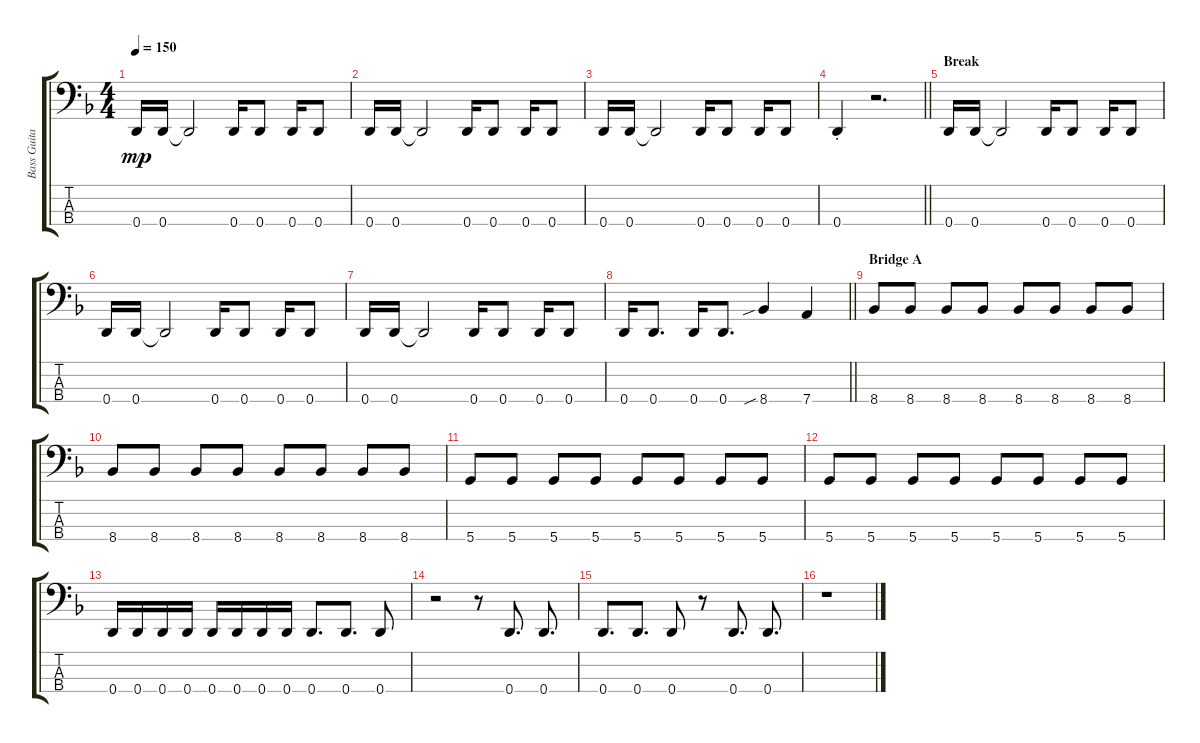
\track ("Bass Guitar" "Bass Guita") {instrument electricbassfinger}
\staff {score tabs}
\tuning (G2 D2 A1 D1) {hide}
\ts (4 4)
\tempo 150
\clef f4
\ks f
0.4.16{dy mp} 0.4.16 0.4{t}.2 0.4.16 0.4.8 0.4.16 0.4.8 |
0.4.16 0.4.16 0.4{t}.2 0.4.16 0.4.8 0.4.16 0.4.8 |
0.4.16 0.4.16 0.4{t}.2 0.4.16 0.4.8 0.4.16 0.4.8 |
\barLineRight lightlight
0.4{st}.4 r.2{d} |
\section ("" "Break")
0.4.16 0.4.16 0.4{t}.2 0.4.16 0.4.8 0.4.16 0.4.8 |
0.4.16 0.4.16 0.4{t}.2 0.4.16 0.4.8 0.4.16 0.4.8 |
0.4.16 0.4.16 0.4{t}.2 0.4.16 0.4.8 0.4.16 0.4.8 |
\barLineRight lightlight
0.4.16 0.4.8{d} 0.4.16 0.4.8{d} 8.4{sib}.4 7.4.4 |
\section ("" "Bridge A")
8.4.8 8.4.8 8.4.8 8.4.8 8.4.8 8.4.8 8.4.8 8.4.8 |
8.4.8 8.4.8 8.4.8 8.4.8 8.4.8 8.4.8 8.4.8 8.4.8 |
5.4.8 5.4.8 5.4.8 5.4.8 5.4.8 5.4.8 5.4.8 5.4.8 |
5.4.8 5.4.8 5.4.8 5.4.8 5.4.8 5.4.8 5.4.8 5.4.8 |
0.4.16 0.4.16 0.4.16 0.4.16 0.4.16 0.4.16 0.4.16 0.4.16 0.4.8{d} 0.4.8{d} 0.4.8 |
r.2 r.8 0.4.8{d} 0.4.8{d} |
0.4.8{d} 0.4.8{d} 0.4.8 r.8 0.4.8{d} 0.4.8{d} |
r.1
